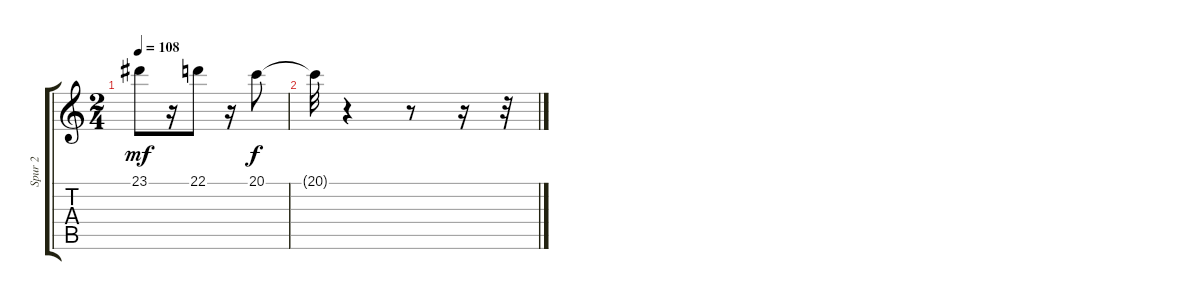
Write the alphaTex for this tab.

\track ("Spur 2" "Spur 2") {instrument clarinet}
\staff {score tabs}
\tuning (E4 B3 G3 D3 A2 E2) {hide}
\ts (2 4)
\tempo 108
\clef g2
\ks c
23.1.8{dy mf} r.16 22.1.8 r.16 20.1.8{dy f} |
20.1{t}.32 r.4 r.8 r.16 r.32
